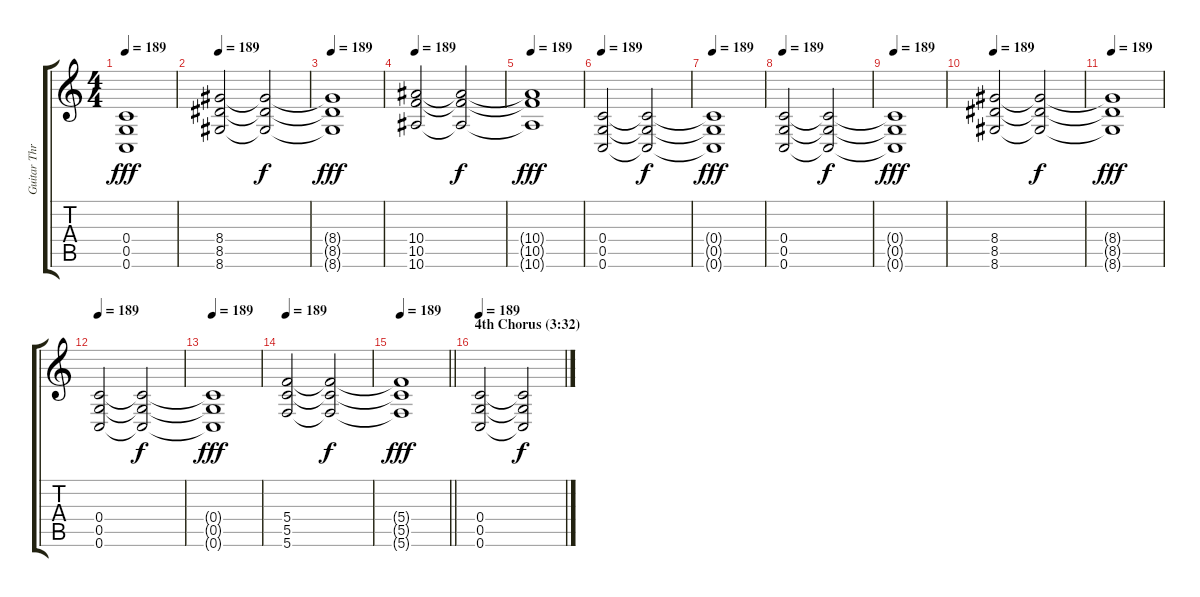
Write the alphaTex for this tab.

\track ("Guitar Three" "Guitar Thr") {instrument distortionguitar}
\staff {score tabs}
\tuning (D4 A3 F3 C3 G2 C2) {hide}
\ts (4 4)
\tempo 189
\clef g2
\ks c
(0.4{t} 0.5{t} 0.6{t}).1{dy fff} |
\tempo 189
(8.4 8.5 8.6).2{volume 16} (8.4{t} 8.5{t} 8.6{t}).2{dy f volume 13} |
\tempo 189
(8.4{t} 8.5{t} 8.6{t}).1{dy fff} |
\tempo 189
(10.4 10.5 10.6).2{volume 16} (10.4{t} 10.5{t} 10.6{t}).2{dy f volume 13} |
\tempo 189
(10.4{t} 10.5{t} 10.6{t}).1{dy fff} |
\tempo 189
(0.4 0.5 0.6).2{volume 16} (0.4{t} 0.5{t} 0.6{t}).2{dy f volume 13} |
\tempo 189
(0.4{t} 0.5{t} 0.6{t}).1{dy fff} |
\tempo 189
(0.4 0.5 0.6).2{volume 16} (0.4{t} 0.5{t} 0.6{t}).2{dy f volume 13} |
\tempo 189
(0.4{t} 0.5{t} 0.6{t}).1{dy fff} |
\tempo 189
(8.4 8.5 8.6).2{volume 16} (8.4{t} 8.5{t} 8.6{t}).2{dy f volume 13} |
\tempo 189
(8.4{t} 8.5{t} 8.6{t}).1{dy fff} |
\tempo 189
(0.4 0.5 0.6).2{volume 16} (0.4{t} 0.5{t} 0.6{t}).2{dy f volume 13} |
\tempo 189
(0.4{t} 0.5{t} 0.6{t}).1{dy fff} |
\tempo 189
(5.4 5.5 5.6).2{volume 16} (5.4{t} 5.5{t} 5.6{t}).2{dy f volume 13} |
\tempo 189
\barLineRight lightlight
(5.4{t} 5.5{t} 5.6{t}).1{dy fff} |
\section ("" "4th Chorus (3:32)")
\tempo 189
(0.4 0.5 0.6).2{volume 16} (0.4{t} 0.5{t} 0.6{t}).2{dy f volume 13}
